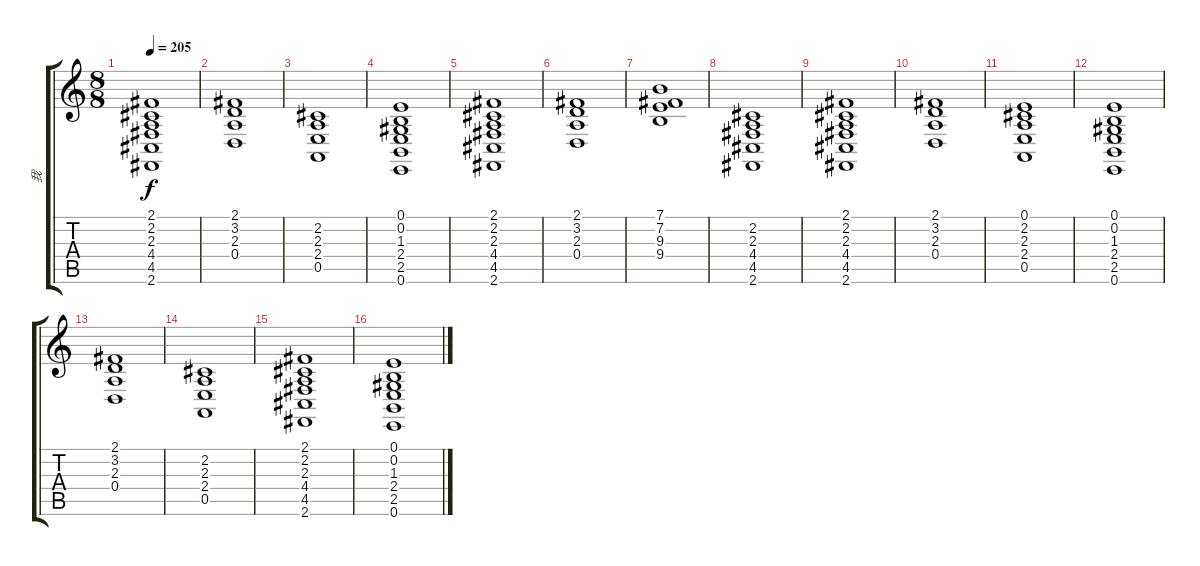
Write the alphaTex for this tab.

\track ("我" "我") {instrument choiraahs}
\staff {score tabs}
\tuning (E4 B3 G3 D3 A2 E2) {hide}
\ts (8 8)
\tempo 205
\clef g2
\ks c
(2.1 2.2 2.3 4.4 4.5 2.6).1{dy f} |
(2.1 3.2 2.3 0.4).1 |
(2.2 2.3 2.4 0.5).1 |
(0.1 0.2 1.3 2.4 2.5 0.6).1 |
(2.1 2.2 2.3 4.4 4.5 2.6).1 |
(2.1 3.2 2.3 0.4).1 |
(7.1 7.2 9.3 9.4).1 |
(2.2 2.3 4.4 4.5 2.6).1 |
(2.1 2.2 2.3 4.4 4.5 2.6).1 |
(2.1 3.2 2.3 0.4).1 |
(0.1 2.2 2.3 2.4 0.5).1 |
(0.1 0.2 1.3 2.4 2.5 0.6).1 |
(2.1 3.2 2.3 0.4).1 |
(2.2 2.3 2.4 0.5).1 |
(2.1 2.2 2.3 4.4 4.5 2.6).1 |
(0.1 0.2 1.3 2.4 2.5 0.6).1
